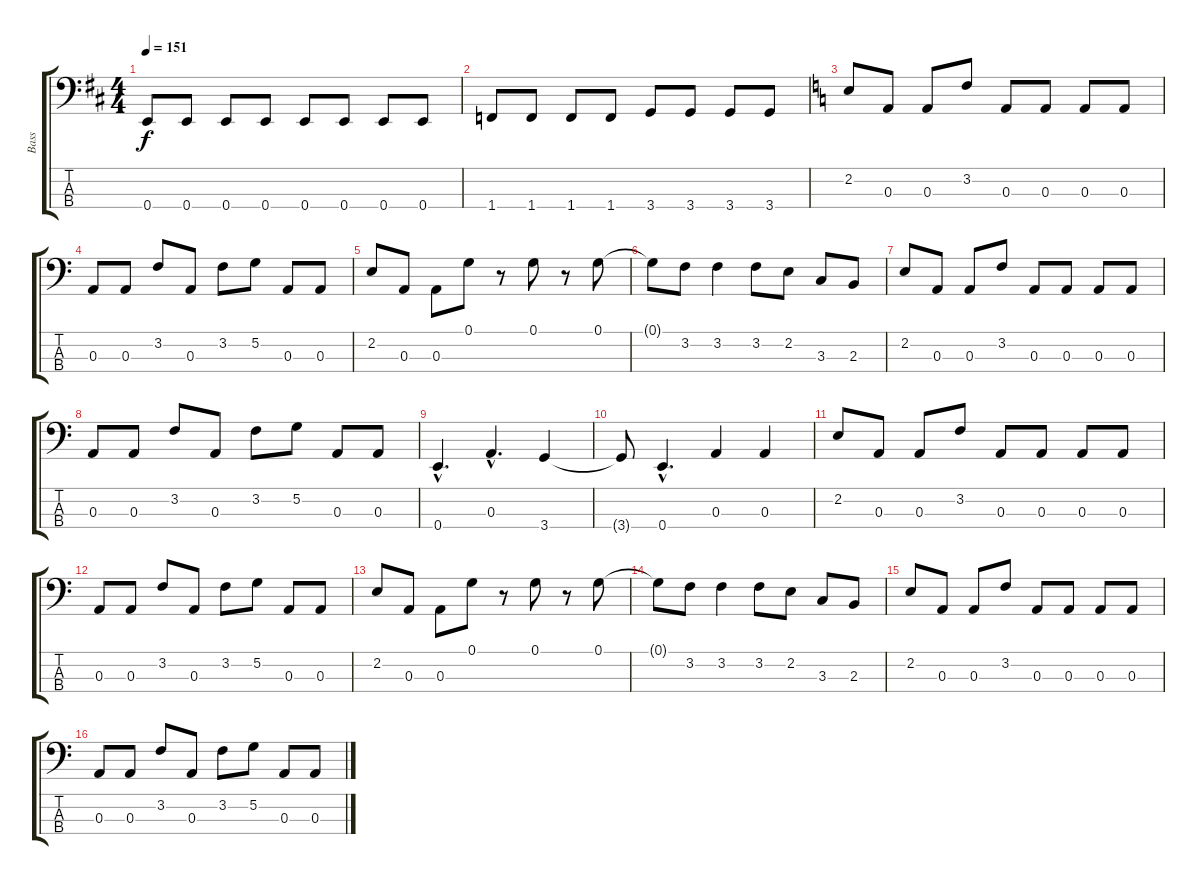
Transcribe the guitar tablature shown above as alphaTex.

\track ("Bass" "Bass") {instrument electricbassfinger}
\staff {score tabs}
\tuning (G2 D2 A1 E1) {hide}
\ts (4 4)
\tempo 151
\clef f4
\ks d
0.4.8{dy f} 0.4.8 0.4.8 0.4.8 0.4.8 0.4.8 0.4.8 0.4.8 |
1.4.8 1.4.8 1.4.8 1.4.8 3.4.8 3.4.8 3.4.8 3.4.8 |
\ks c
2.2.8 0.3.8 0.3.8 3.2.8 0.3.8 0.3.8 0.3.8 0.3.8 |
0.3.8 0.3.8 3.2.8 0.3.8 3.2.8 5.2.8 0.3.8 0.3.8 |
2.2.8 0.3.8 0.3.8 0.1.8 r.8 0.1.8 r.8 0.1.8 |
0.1{t}.8 3.2.8 3.2.4 3.2.8 2.2.8 3.3.8 2.3.8 |
2.2.8 0.3.8 0.3.8 3.2.8 0.3.8 0.3.8 0.3.8 0.3.8 |
0.3.8 0.3.8 3.2.8 0.3.8 3.2.8 5.2.8 0.3.8 0.3.8 |
0.4{hac}.4{d} 0.3{hac}.4{d} 3.4.4 |
3.4{t}.8 0.4{hac}.4{d} 0.3.4 0.3.4 |
2.2.8 0.3.8 0.3.8 3.2.8 0.3.8 0.3.8 0.3.8 0.3.8 |
0.3.8 0.3.8 3.2.8 0.3.8 3.2.8 5.2.8 0.3.8 0.3.8 |
2.2.8 0.3.8 0.3.8 0.1.8 r.8 0.1.8 r.8 0.1.8 |
0.1{t}.8 3.2.8 3.2.4 3.2.8 2.2.8 3.3.8 2.3.8 |
2.2.8 0.3.8 0.3.8 3.2.8 0.3.8 0.3.8 0.3.8 0.3.8 |
0.3.8 0.3.8 3.2.8 0.3.8 3.2.8 5.2.8 0.3.8 0.3.8
